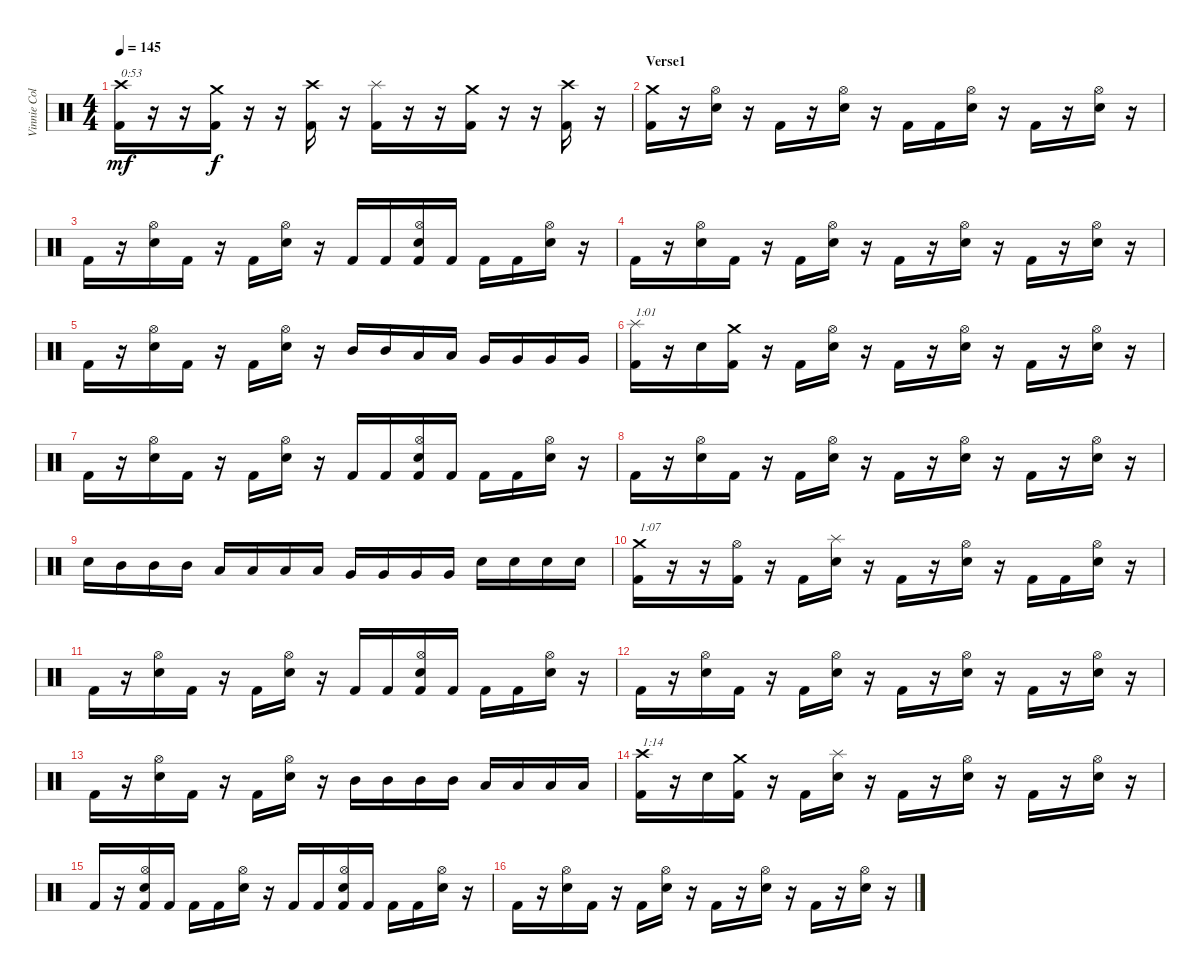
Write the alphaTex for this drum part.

\track ("Vinnie Colaiuta" "Vinnie Col") {instrument percussion}
\staff {score}
\articulation defaults
\ts (4 4)
\tempo 145
\clef neutral
\ks c
("Crash high (hit)" "Kick (hit) 2").16{txt "0:53" dy mf} r.16 r.16 ("Crash medium (hit)" "Kick (hit) 2").16{dy f} r.16 r.16 ("Crash high (hit)" "Kick (hit) 2").16 r.16 ("Splash (hit)" "Kick (hit) 2").16 r.16 r.16 ("Crash medium (hit)" "Kick (hit) 2").16 r.16 r.16 ("Crash high (hit)" "Kick (hit) 2").16 r.16 |
\section ("" "Verse1")
("Crash medium (hit)" "Kick (hit) 2").16 r.16 ("Hi-Hat (open)" "Electric Snare (hit)").16 r.16 "Kick (hit) 2".16 r.16 ("Hi-Hat (open)" "Electric Snare (hit)").16 r.16 "Kick (hit) 2".16 "Kick (hit) 2".16 ("Hi-Hat (open)" "Electric Snare (hit)").16 r.16 "Kick (hit) 2".16 r.16 ("Hi-Hat (open)" "Electric Snare (hit)").16 r.16 |
"Kick (hit) 2".16 r.16 ("Hi-Hat (open)" "Electric Snare (hit)").16 "Kick (hit) 2".16 r.16 "Kick (hit) 2".16 ("Hi-Hat (open)" "Electric Snare (hit)").16 r.16 "Kick (hit) 2".16 "Kick (hit) 2".16 ("Hi-Hat (open)" "Electric Snare (hit)" "Kick (hit) 2").16 "Kick (hit) 2".16 "Kick (hit) 2".16 "Kick (hit) 2".16 ("Hi-Hat (open)" "Electric Snare (hit)").16 r.16 |
"Kick (hit) 2".16 r.16 ("Hi-Hat (open)" "Electric Snare (hit)").16 "Kick (hit) 2".16 r.16 "Kick (hit) 2".16 ("Hi-Hat (open)" "Electric Snare (hit)").16 r.16 "Kick (hit) 2".16 r.16 ("Hi-Hat (open)" "Electric Snare (hit)").16 r.16 "Kick (hit) 2".16 r.16 ("Hi-Hat (open)" "Electric Snare (hit)").16 r.16 |
"Kick (hit) 2".16 r.16 ("Hi-Hat (open)" "Electric Snare (hit)").16 "Kick (hit) 2".16 r.16 "Kick (hit) 2".16 ("Hi-Hat (open)" "Electric Snare (hit)").16 r.16 "Mid Tom (hit)".16 "Mid Tom (hit)".16 "Low Tom (hit)".16 "Low Tom (hit)".16 "Very Low Tom (hit)".16 "Very Low Tom (hit)".16 "Very Low Tom (hit)".16 "Very Low Tom (hit)".16 |
("Splash (hit)" "Kick (hit) 2").16{txt "1:01"} r.16 "Electric Snare (hit)".16 ("Crash medium (hit)" "Kick (hit) 2").16 r.16 "Kick (hit) 2".16 ("Hi-Hat (open)" "Electric Snare (hit)").16 r.16 "Kick (hit) 2".16 r.16 ("Hi-Hat (open)" "Electric Snare (hit)").16 r.16 "Kick (hit) 2".16 r.16 ("Hi-Hat (open)" "Electric Snare (hit)").16 r.16 |
"Kick (hit) 2".16 r.16 ("Hi-Hat (open)" "Electric Snare (hit)").16 "Kick (hit) 2".16 r.16 "Kick (hit) 2".16 ("Hi-Hat (open)" "Electric Snare (hit)").16 r.16 "Kick (hit) 2".16 "Kick (hit) 2".16 ("Hi-Hat (open)" "Electric Snare (hit)" "Kick (hit) 2").16 "Kick (hit) 2".16 "Kick (hit) 2".16 "Kick (hit) 2".16 ("Hi-Hat (open)" "Electric Snare (hit)").16 r.16 |
"Kick (hit) 2".16 r.16 ("Hi-Hat (open)" "Electric Snare (hit)").16 "Kick (hit) 2".16 r.16 "Kick (hit) 2".16 ("Hi-Hat (open)" "Electric Snare (hit)").16 r.16 "Kick (hit) 2".16 r.16 ("Hi-Hat (open)" "Electric Snare (hit)").16 r.16 "Kick (hit) 2".16 r.16 ("Hi-Hat (open)" "Electric Snare (hit)").16 r.16 |
"Electric Snare (hit)".16 "Mid Tom (hit)".16 "Mid Tom (hit)".16 "Mid Tom (hit)".16 "Low Tom (hit)".16 "Low Tom (hit)".16 "Low Tom (hit)".16 "Low Tom (hit)".16 "Very Low Tom (hit)".16 "Very Low Tom (hit)".16 "Very Low Tom (hit)".16 "Very Low Tom (hit)".16 "Electric Snare (hit)".16 "Electric Snare (hit)".16 "Electric Snare (hit)".16 "Electric Snare (hit)".16 |
("Crash medium (hit)" "Kick (hit) 2").16{txt "1:07"} r.16 r.16 ("Hi-Hat (open)" "Kick (hit) 2").16 r.16 "Kick (hit) 2".16 ("Splash (hit)" "Electric Snare (hit)").16 r.16 "Kick (hit) 2".16 r.16 ("Hi-Hat (open)" "Electric Snare (hit)").16 r.16 "Kick (hit) 2".16 "Kick (hit) 2".16 ("Hi-Hat (open)" "Electric Snare (hit)").16 r.16 |
"Kick (hit) 2".16 r.16 ("Hi-Hat (open)" "Electric Snare (hit)").16 "Kick (hit) 2".16 r.16 "Kick (hit) 2".16 ("Hi-Hat (open)" "Electric Snare (hit)").16 r.16 "Kick (hit) 2".16 "Kick (hit) 2".16 ("Hi-Hat (open)" "Electric Snare (hit)" "Kick (hit) 2").16 "Kick (hit) 2".16 "Kick (hit) 2".16 "Kick (hit) 2".16 ("Hi-Hat (open)" "Electric Snare (hit)").16 r.16 |
"Kick (hit) 2".16 r.16 ("Hi-Hat (open)" "Electric Snare (hit)").16 "Kick (hit) 2".16 r.16 "Kick (hit) 2".16 ("Hi-Hat (open)" "Electric Snare (hit)").16 r.16 "Kick (hit) 2".16 r.16 ("Hi-Hat (open)" "Electric Snare (hit)").16 r.16 "Kick (hit) 2".16 r.16 ("Hi-Hat (open)" "Electric Snare (hit)").16 r.16 |
"Kick (hit) 2".16 r.16 ("Hi-Hat (open)" "Electric Snare (hit)").16 "Kick (hit) 2".16 r.16 "Kick (hit) 2".16 ("Hi-Hat (open)" "Electric Snare (hit)").16 r.16 "Mid Tom (hit)".16 "Mid Tom (hit)".16 "Mid Tom (hit)".16 "Mid Tom (hit)".16 "Low Tom (hit)".16 "Low Tom (hit)".16 "Low Tom (hit)".16 "Low Tom (hit)".16 |
("Crash high (hit)" "Kick (hit) 2").16{txt "1:14"} r.16 "Electric Snare (hit)".16 ("Crash medium (hit)" "Kick (hit) 2").16 r.16 "Kick (hit) 2".16 ("Splash (hit)" "Electric Snare (hit)").16 r.16 "Kick (hit) 2".16 r.16 ("Hi-Hat (open)" "Electric Snare (hit)").16 r.16 "Kick (hit) 2".16 r.16 ("Hi-Hat (open)" "Electric Snare (hit)").16 r.16 |
"Kick (hit) 2".16 r.16 ("Hi-Hat (open)" "Electric Snare (hit)" "Kick (hit) 2").16 "Kick (hit) 2".16 "Kick (hit) 2".16 "Kick (hit) 2".16 ("Hi-Hat (open)" "Electric Snare (hit)").16 r.16 "Kick (hit) 2".16 "Kick (hit) 2".16 ("Hi-Hat (open)" "Electric Snare (hit)" "Kick (hit) 2").16 "Kick (hit) 2".16 "Kick (hit) 2".16 "Kick (hit) 2".16 ("Hi-Hat (open)" "Electric Snare (hit)").16 r.16 |
"Kick (hit) 2".16 r.16 ("Hi-Hat (open)" "Electric Snare (hit)").16 "Kick (hit) 2".16 r.16 "Kick (hit) 2".16 ("Hi-Hat (open)" "Electric Snare (hit)").16 r.16 "Kick (hit) 2".16 r.16 ("Hi-Hat (open)" "Electric Snare (hit)").16 r.16 "Kick (hit) 2".16 r.16 ("Hi-Hat (open)" "Electric Snare (hit)").16 r.16
